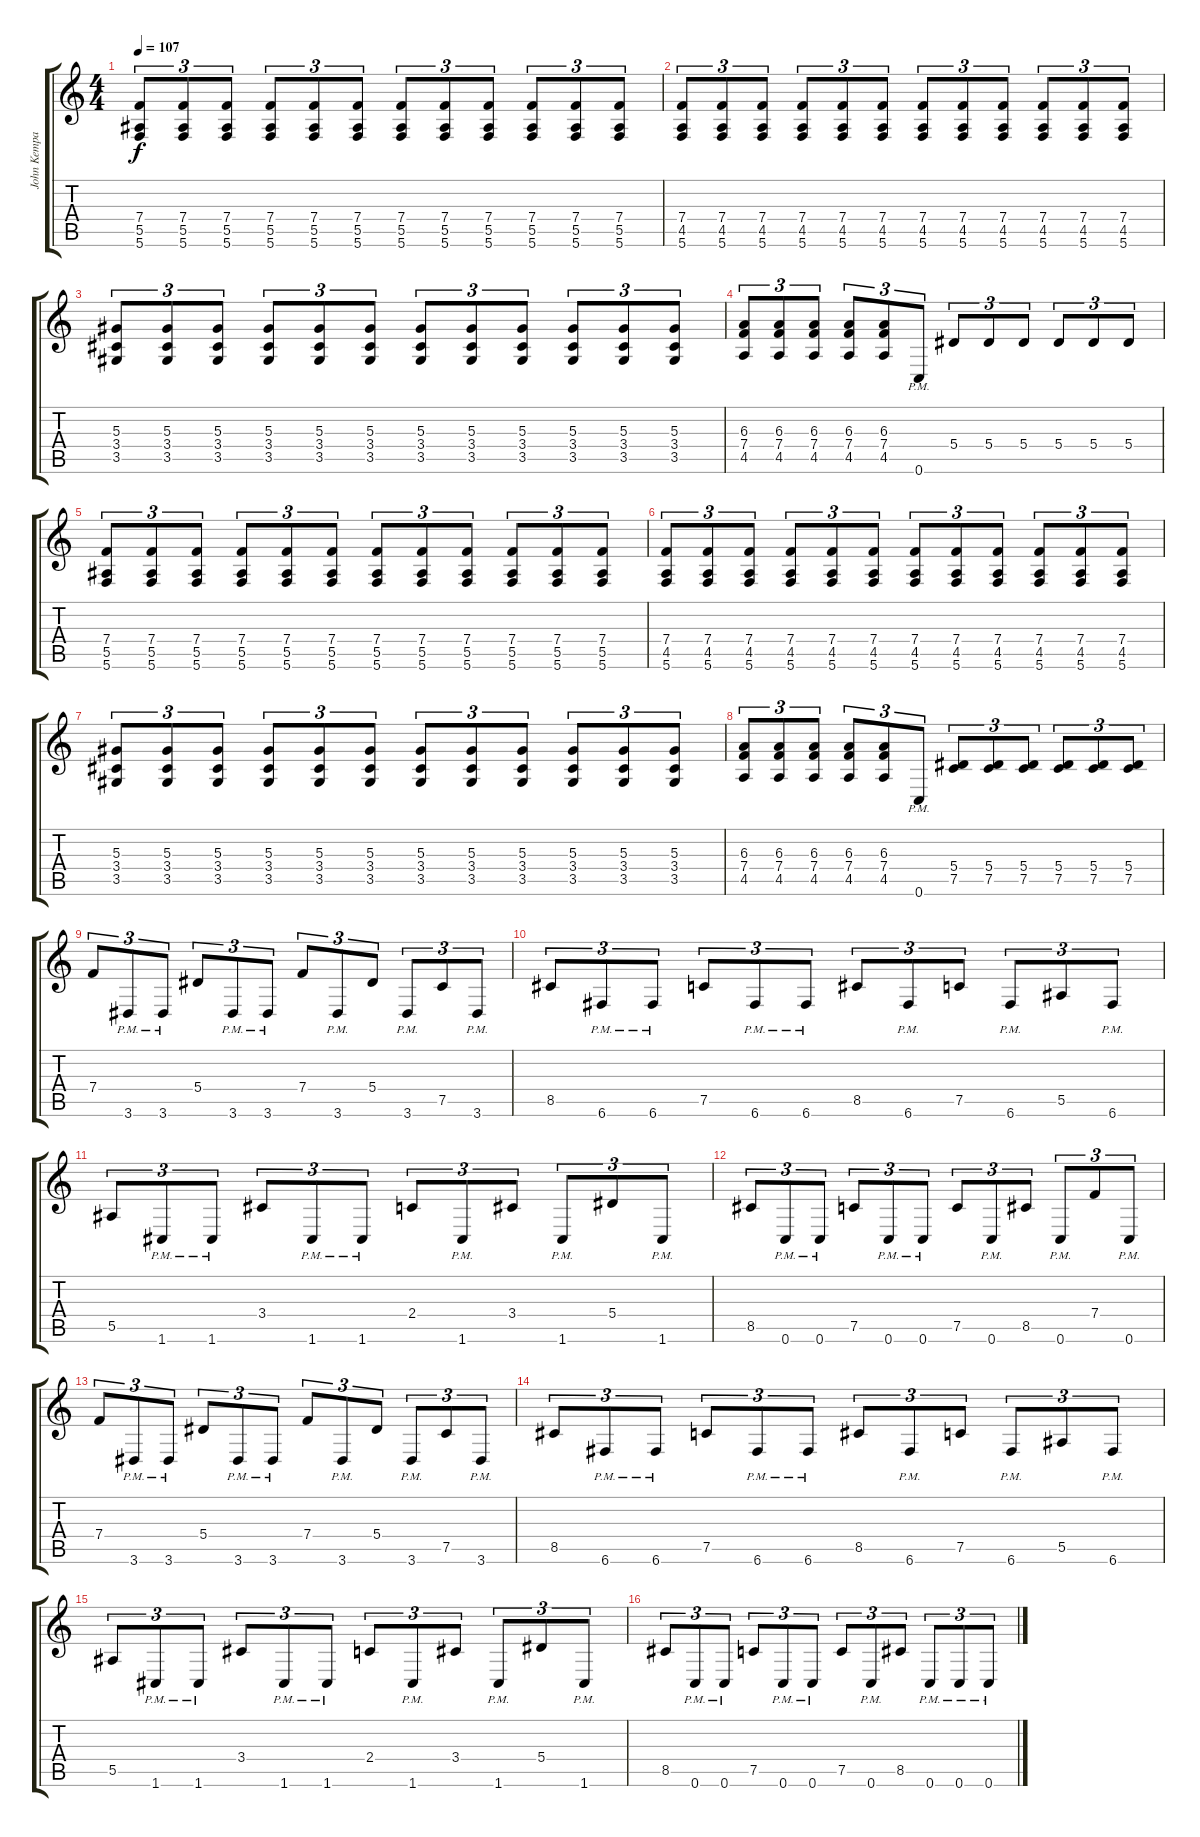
\track ("John Kempainen (Rhythm Guitar)" "John Kempa") {instrument distortionguitar}
\staff {score tabs}
\tuning (C4 G3 Eb3 Bb2 F2 C2) {hide}
\ts (4 4)
\tempo 107
\clef g2
\ks c
(7.4 5.5 5.6).8{tu (3 2) dy f} (7.4 5.5 5.6).8{tu (3 2)} (7.4 5.5 5.6).8{tu (3 2)} (7.4 5.5 5.6).8{tu (3 2)} (7.4 5.5 5.6).8{tu (3 2)} (7.4 5.5 5.6).8{tu (3 2)} (7.4 5.5 5.6).8{tu (3 2)} (7.4 5.5 5.6).8{tu (3 2)} (7.4 5.5 5.6).8{tu (3 2)} (7.4 5.5 5.6).8{tu (3 2)} (7.4 5.5 5.6).8{tu (3 2)} (7.4 5.5 5.6).8{tu (3 2)} |
(7.4 4.5 5.6).8{tu (3 2)} (7.4 4.5 5.6).8{tu (3 2)} (7.4 4.5 5.6).8{tu (3 2)} (7.4 4.5 5.6).8{tu (3 2)} (7.4 4.5 5.6).8{tu (3 2)} (7.4 4.5 5.6).8{tu (3 2)} (7.4 4.5 5.6).8{tu (3 2)} (7.4 4.5 5.6).8{tu (3 2)} (7.4 4.5 5.6).8{tu (3 2)} (7.4 4.5 5.6).8{tu (3 2)} (7.4 4.5 5.6).8{tu (3 2)} (7.4 4.5 5.6).8{tu (3 2)} |
(5.3 3.4 3.5).8{tu (3 2)} (5.3 3.4 3.5).8{tu (3 2)} (5.3 3.4 3.5).8{tu (3 2)} (5.3 3.4 3.5).8{tu (3 2)} (5.3 3.4 3.5).8{tu (3 2)} (5.3 3.4 3.5).8{tu (3 2)} (5.3 3.4 3.5).8{tu (3 2)} (5.3 3.4 3.5).8{tu (3 2)} (5.3 3.4 3.5).8{tu (3 2)} (5.3 3.4 3.5).8{tu (3 2)} (5.3 3.4 3.5).8{tu (3 2)} (5.3 3.4 3.5).8{tu (3 2)} |
(6.3 7.4 4.5).8{tu (3 2)} (6.3 7.4 4.5).8{tu (3 2)} (6.3 7.4 4.5).8{tu (3 2)} (6.3 7.4 4.5).8{tu (3 2)} (6.3 7.4 4.5).8{tu (3 2)} 0.6{pm}.8{tu (3 2)} 5.4.8{tu (3 2)} 5.4.8{tu (3 2)} 5.4.8{tu (3 2)} 5.4.8{tu (3 2)} 5.4.8{tu (3 2)} 5.4.8{tu (3 2)} |
(7.4 5.5 5.6).8{tu (3 2)} (7.4 5.5 5.6).8{tu (3 2)} (7.4 5.5 5.6).8{tu (3 2)} (7.4 5.5 5.6).8{tu (3 2)} (7.4 5.5 5.6).8{tu (3 2)} (7.4 5.5 5.6).8{tu (3 2)} (7.4 5.5 5.6).8{tu (3 2)} (7.4 5.5 5.6).8{tu (3 2)} (7.4 5.5 5.6).8{tu (3 2)} (7.4 5.5 5.6).8{tu (3 2)} (7.4 5.5 5.6).8{tu (3 2)} (7.4 5.5 5.6).8{tu (3 2)} |
(7.4 4.5 5.6).8{tu (3 2)} (7.4 4.5 5.6).8{tu (3 2)} (7.4 4.5 5.6).8{tu (3 2)} (7.4 4.5 5.6).8{tu (3 2)} (7.4 4.5 5.6).8{tu (3 2)} (7.4 4.5 5.6).8{tu (3 2)} (7.4 4.5 5.6).8{tu (3 2)} (7.4 4.5 5.6).8{tu (3 2)} (7.4 4.5 5.6).8{tu (3 2)} (7.4 4.5 5.6).8{tu (3 2)} (7.4 4.5 5.6).8{tu (3 2)} (7.4 4.5 5.6).8{tu (3 2)} |
(5.3 3.4 3.5).8{tu (3 2)} (5.3 3.4 3.5).8{tu (3 2)} (5.3 3.4 3.5).8{tu (3 2)} (5.3 3.4 3.5).8{tu (3 2)} (5.3 3.4 3.5).8{tu (3 2)} (5.3 3.4 3.5).8{tu (3 2)} (5.3 3.4 3.5).8{tu (3 2)} (5.3 3.4 3.5).8{tu (3 2)} (5.3 3.4 3.5).8{tu (3 2)} (5.3 3.4 3.5).8{tu (3 2)} (5.3 3.4 3.5).8{tu (3 2)} (5.3 3.4 3.5).8{tu (3 2)} |
(6.3 7.4 4.5).8{tu (3 2)} (6.3 7.4 4.5).8{tu (3 2)} (6.3 7.4 4.5).8{tu (3 2)} (6.3 7.4 4.5).8{tu (3 2)} (6.3 7.4 4.5).8{tu (3 2)} 0.6{pm}.8{tu (3 2)} (5.4 7.5).8{tu (3 2)} (5.4 7.5).8{tu (3 2)} (5.4 7.5).8{tu (3 2)} (5.4 7.5).8{tu (3 2)} (5.4 7.5).8{tu (3 2)} (5.4 7.5).8{tu (3 2)} |
7.4.8{tu (3 2)} 3.6{pm}.8{tu (3 2)} 3.6{pm}.8{tu (3 2)} 5.4.8{tu (3 2)} 3.6{pm}.8{tu (3 2)} 3.6{pm}.8{tu (3 2)} 7.4.8{tu (3 2)} 3.6{pm}.8{tu (3 2)} 5.4.8{tu (3 2)} 3.6{pm}.8{tu (3 2)} 7.5.8{tu (3 2)} 3.6{pm}.8{tu (3 2)} |
8.5.8{tu (3 2)} 6.6{pm}.8{tu (3 2)} 6.6{pm}.8{tu (3 2)} 7.5.8{tu (3 2)} 6.6{pm}.8{tu (3 2)} 6.6{pm}.8{tu (3 2)} 8.5.8{tu (3 2)} 6.6{pm}.8{tu (3 2)} 7.5.8{tu (3 2)} 6.6{pm}.8{tu (3 2)} 5.5.8{tu (3 2)} 6.6{pm}.8{tu (3 2)} |
5.5.8{tu (3 2)} 1.6{pm}.8{tu (3 2)} 1.6{pm}.8{tu (3 2)} 3.4.8{tu (3 2)} 1.6{pm}.8{tu (3 2)} 1.6{pm}.8{tu (3 2)} 2.4.8{tu (3 2)} 1.6{pm}.8{tu (3 2)} 3.4.8{tu (3 2)} 1.6{pm}.8{tu (3 2)} 5.4.8{tu (3 2)} 1.6{pm}.8{tu (3 2)} |
8.5.8{tu (3 2)} 0.6{pm}.8{tu (3 2)} 0.6{pm}.8{tu (3 2)} 7.5.8{tu (3 2)} 0.6{pm}.8{tu (3 2)} 0.6{pm}.8{tu (3 2)} 7.5.8{tu (3 2)} 0.6{pm}.8{tu (3 2)} 8.5.8{tu (3 2)} 0.6{pm}.8{tu (3 2)} 7.4.8{tu (3 2)} 0.6{pm}.8{tu (3 2)} |
7.4.8{tu (3 2)} 3.6{pm}.8{tu (3 2)} 3.6{pm}.8{tu (3 2)} 5.4.8{tu (3 2)} 3.6{pm}.8{tu (3 2)} 3.6{pm}.8{tu (3 2)} 7.4.8{tu (3 2)} 3.6{pm}.8{tu (3 2)} 5.4.8{tu (3 2)} 3.6{pm}.8{tu (3 2)} 7.5.8{tu (3 2)} 3.6{pm}.8{tu (3 2)} |
8.5.8{tu (3 2)} 6.6{pm}.8{tu (3 2)} 6.6{pm}.8{tu (3 2)} 7.5.8{tu (3 2)} 6.6{pm}.8{tu (3 2)} 6.6{pm}.8{tu (3 2)} 8.5.8{tu (3 2)} 6.6{pm}.8{tu (3 2)} 7.5.8{tu (3 2)} 6.6{pm}.8{tu (3 2)} 5.5.8{tu (3 2)} 6.6{pm}.8{tu (3 2)} |
5.5.8{tu (3 2)} 1.6{pm}.8{tu (3 2)} 1.6{pm}.8{tu (3 2)} 3.4.8{tu (3 2)} 1.6{pm}.8{tu (3 2)} 1.6{pm}.8{tu (3 2)} 2.4.8{tu (3 2)} 1.6{pm}.8{tu (3 2)} 3.4.8{tu (3 2)} 1.6{pm}.8{tu (3 2)} 5.4.8{tu (3 2)} 1.6{pm}.8{tu (3 2)} |
8.5.8{tu (3 2)} 0.6{pm}.8{tu (3 2)} 0.6{pm}.8{tu (3 2)} 7.5.8{tu (3 2)} 0.6{pm}.8{tu (3 2)} 0.6{pm}.8{tu (3 2)} 7.5.8{tu (3 2)} 0.6{pm}.8{tu (3 2)} 8.5.8{tu (3 2)} 0.6{pm}.8{tu (3 2)} 0.6{pm}.8{tu (3 2)} 0.6{pm}.8{tu (3 2)}
